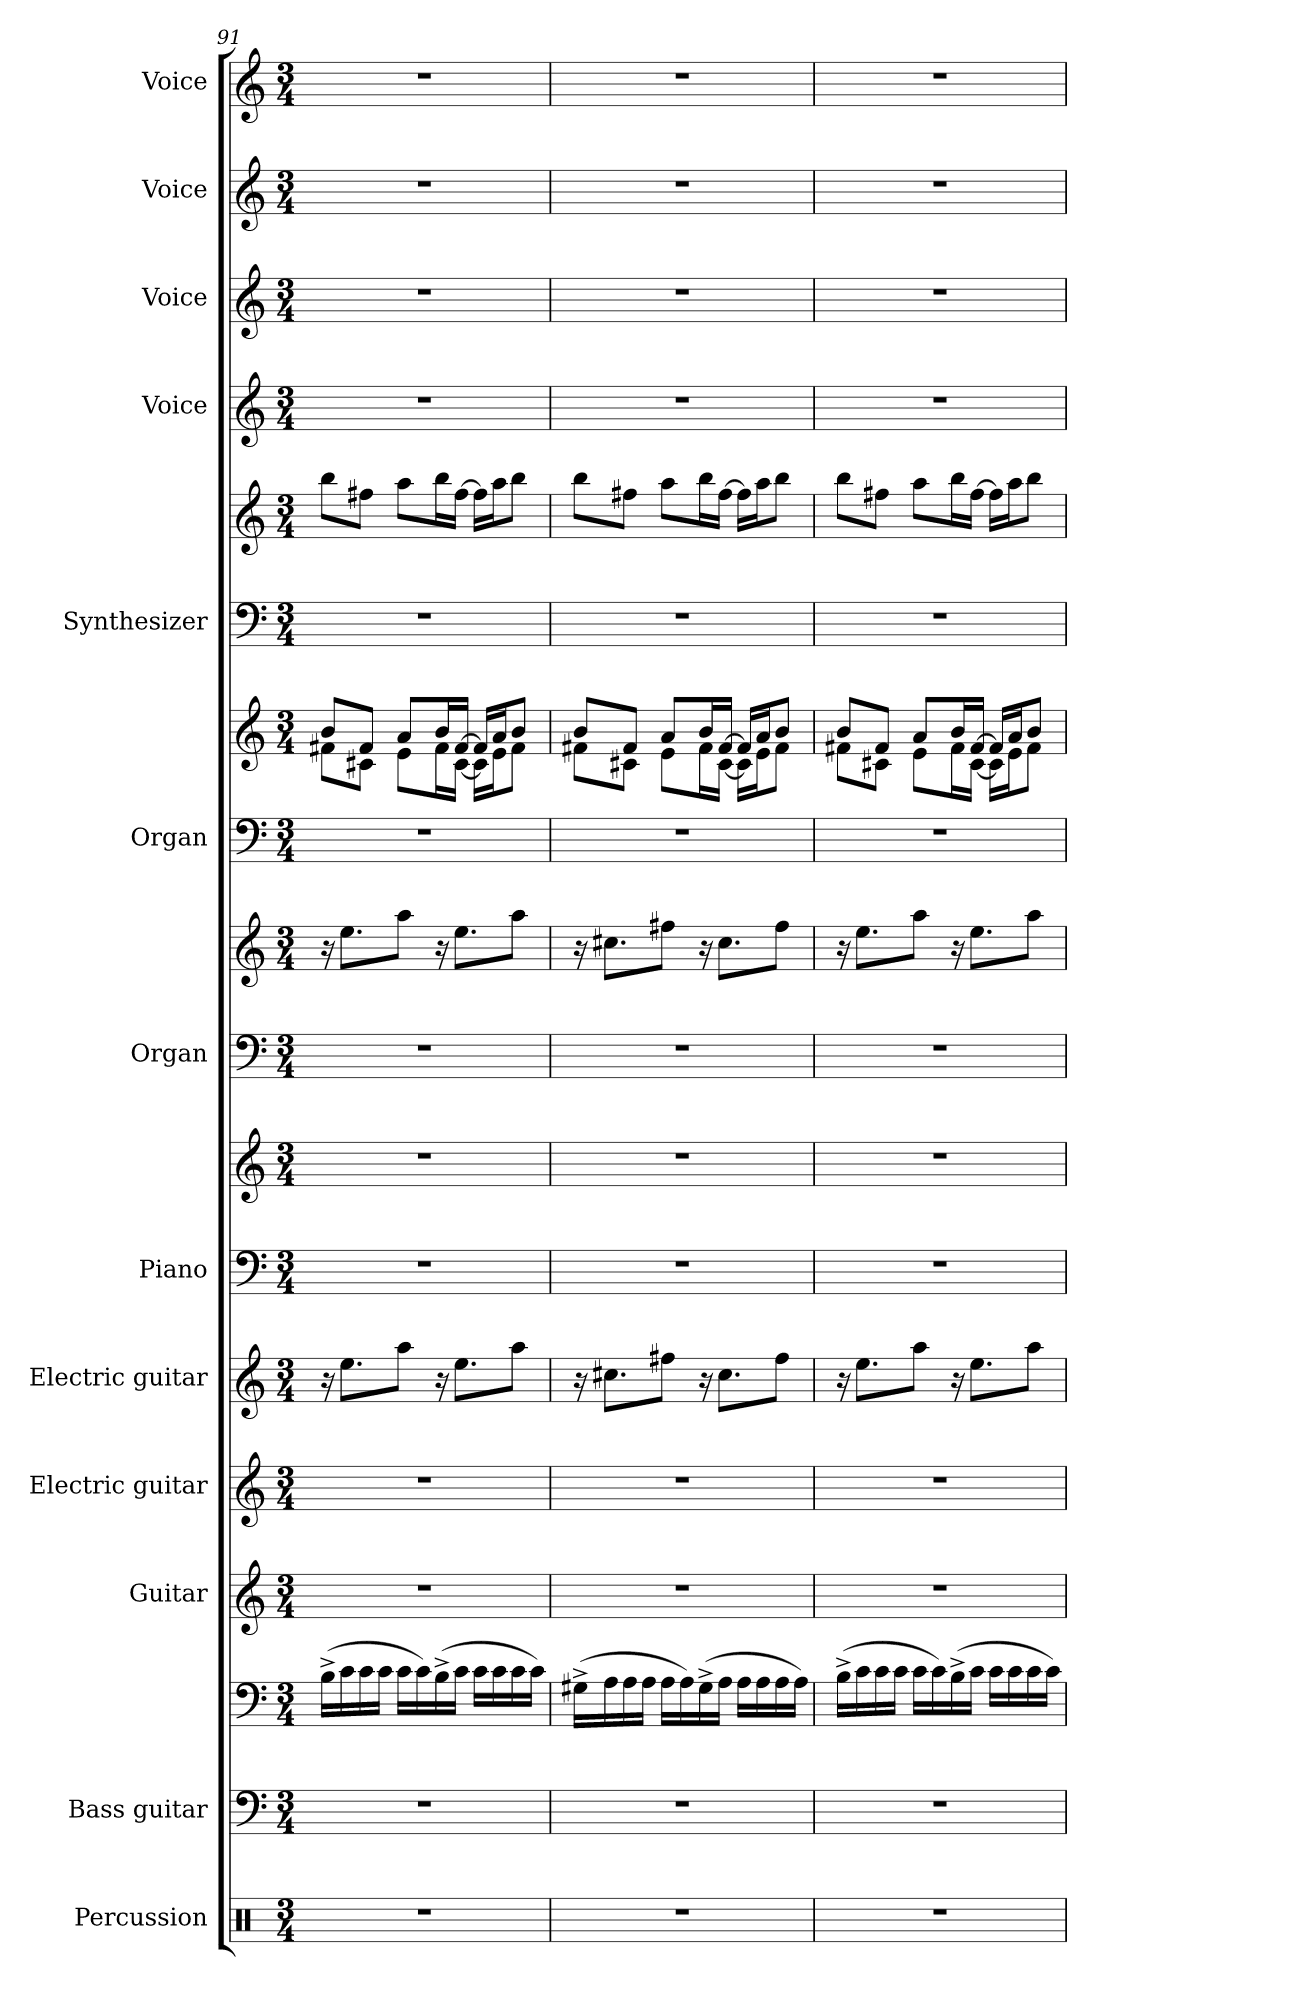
**kern	**kern	**kern	**kern	**kern	**kern	**kern	**kern	**kern	**kern	**kern	**kern	**kern	**kern	**kern	**kern	**kern	**kern
*part13	*part12	*part12	*part11	*part10	*part9	*part8	*part8	*part7	*part7	*part6	*part6	*part5	*part5	*part4	*part3	*part2	*part1
*staff18	*staff17	*staff16	*staff15	*staff14	*staff13	*staff12	*staff11	*staff10	*staff9	*staff8	*staff7	*staff6	*staff5	*staff4	*staff3	*staff2	*staff1
*I"Percussion	*I"Bass guitar	*	*I"Guitar	*I"Electric guitar	*I"Electric guitar	*I"Piano	*	*I"Organ	*	*I"Organ	*	*I"Synthesizer	*	*I"Voice	*I"Voice	*I"Voice	*I"Voice
*I'Perc.	*I'Bass	*	*I'Guit.	*I'El. gtr	*I'El. gtr	*I'Pno	*	*I'Org.	*	*I'Org.	*	*I'Synth.	*	*I'Voice	*I'Voice	*I'Voice	*I'Voice
!!LO:PB:g=z
*clefX	*clefF4	*clefF4	*clefG2	*clefG2	*clefG2	*clefF4	*clefG2	*clefF4	*clefG2	*clefF4	*clefG2	*clefF4	*clefG2	*clefG2	*clefG2	*clefG2	*clefG2
*	*ITrd7c12	*ITrd7c12	*ITrd7c12	*ITrd7c12	*ITrd7c12	*	*	*	*	*	*	*	*	*	*	*	*
*k[]	*k[]	*k[]	*k[]	*k[]	*k[]	*k[]	*k[]	*k[]	*k[]	*k[]	*k[]	*k[]	*k[]	*k[]	*k[]	*k[]	*k[]
*C:	*C:	*C:	*C:	*C:	*C:	*C:	*C:	*C:	*C:	*C:	*C:	*C:	*C:	*C:	*C:	*C:	*C:
*M3/4	*M3/4	*M3/4	*M3/4	*M3/4	*M3/4	*M3/4	*M3/4	*M3/4	*M3/4	*M3/4	*M3/4	*M3/4	*M3/4	*M3/4	*M3/4	*M3/4	*M3/4
=91	=91	=91	=91	=91	=91	=91	=91	=91	=91	=91	=91	=91	=91	=91	=91	=91	=91
!LO:N:vis=1	!LO:N:vis=1	!	!LO:N:vis=1	!LO:N:vis=1	!	!LO:N:vis=1	!LO:N:vis=1	!LO:N:vis=1	!	!LO:N:vis=1	!	!LO:N:vis=1	!	!LO:N:vis=1	!LO:N:vis=1	!LO:N:vis=1	!LO:N:vis=1
*	*	*	*	*	*	*	*	*	*	*	*^	*	*	*	*	*	*
2.r	2.r	(16BB^i\LL	2.r	2.r	16r	2.r	2.r	2.r	16r	2.r	8bi/L	8f#Xi\L	2.r	8bbi\L	2.r	2.r	2.r	2.r
.	.	16Ci\	.	.	8.ei\L	.	.	.	8.eei\L	.	.	.	.	.	.	.	.	.
.	.	16Ci\	.	.	.	.	.	.	.	.	8f#i/J	8c#Xi\J	.	8ff#Xi\J	.	.	.	.
.	.	16Ci\JJ	.	.	.	.	.	.	.	.	.	.	.	.	.	.	.	.
.	.	16Ci\LL	.	.	8ai\J	.	.	.	8aai\J	.	8ai/L	8ei\L	.	8aai\L	.	.	.	.
.	.	16Ci\)	.	.	.	.	.	.	.	.	.	.	.	.	.	.	.	.
.	.	(16BB^i\	.	.	16r	.	.	.	16r	.	16bi/L	16f#i\L	.	16bbi\L	.	.	.	.
.	.	16Ci\JJ	.	.	8.ei\L	.	.	.	8.eei\L	.	[>16f#i/JJ	[<16c#i\JJ	.	[>16ff#i\JJ	.	.	.	.
.	.	16Ci\LL	.	.	.	.	.	.	.	.	16f#i/LL]	16c#i\LL]	.	16ff#i\LL]	.	.	.	.
.	.	16Ci\	.	.	.	.	.	.	.	.	16ai/J	16ei\J	.	16aai\J	.	.	.	.
.	.	16Ci\	.	.	8ai\J	.	.	.	8aai\J	.	8bi/J	8f#i\J	.	8bbi\J	.	.	.	.
.	.	16Ci\JJ)	.	.	.	.	.	.	.	.	.	.	.	.	.	.	.	.
=92	=92	=92	=92	=92	=92	=92	=92	=92	=92	=92	=92	=92	=92	=92	=92	=92	=92	=92
!LO:N:vis=1	!LO:N:vis=1	!	!LO:N:vis=1	!LO:N:vis=1	!	!LO:N:vis=1	!LO:N:vis=1	!LO:N:vis=1	!	!LO:N:vis=1	!	!	!LO:N:vis=1	!	!LO:N:vis=1	!LO:N:vis=1	!LO:N:vis=1	!LO:N:vis=1
2.r	2.r	(16GG#X^i\LL	2.r	2.r	16r	2.r	2.r	2.r	16r	2.r	8bi/L	8f#Xi\L	2.r	8bbi\L	2.r	2.r	2.r	2.r
.	.	16AAi\	.	.	8.c#Xi\L	.	.	.	8.cc#Xi\L	.	.	.	.	.	.	.	.	.
.	.	16AAi\	.	.	.	.	.	.	.	.	8f#i/J	8c#Xi\J	.	8ff#Xi\J	.	.	.	.
.	.	16AAi\JJ	.	.	.	.	.	.	.	.	.	.	.	.	.	.	.	.
.	.	16AAi\LL	.	.	8f#Xi\J	.	.	.	8ff#Xi\J	.	8ai/L	8ei\L	.	8aai\L	.	.	.	.
.	.	16AAi\)	.	.	.	.	.	.	.	.	.	.	.	.	.	.	.	.
.	.	(16GG#^i\	.	.	16r	.	.	.	16r	.	16bi/L	16f#i\L	.	16bbi\L	.	.	.	.
.	.	16AAi\JJ	.	.	8.c#i\L	.	.	.	8.cc#i\L	.	[>16f#i/JJ	[<16c#i\JJ	.	[>16ff#i\JJ	.	.	.	.
.	.	16AAi\LL	.	.	.	.	.	.	.	.	16f#i/LL]	16c#i\LL]	.	16ff#i\LL]	.	.	.	.
.	.	16AAi\	.	.	.	.	.	.	.	.	16ai/J	16ei\J	.	16aai\J	.	.	.	.
.	.	16AAi\	.	.	8f#i\J	.	.	.	8ff#i\J	.	8bi/J	8f#i\J	.	8bbi\J	.	.	.	.
.	.	16AAi\JJ)	.	.	.	.	.	.	.	.	.	.	.	.	.	.	.	.
=93	=93	=93	=93	=93	=93	=93	=93	=93	=93	=93	=93	=93	=93	=93	=93	=93	=93	=93
!LO:N:vis=1	!LO:N:vis=1	!	!LO:N:vis=1	!LO:N:vis=1	!	!LO:N:vis=1	!LO:N:vis=1	!LO:N:vis=1	!	!LO:N:vis=1	!	!	!LO:N:vis=1	!	!LO:N:vis=1	!LO:N:vis=1	!LO:N:vis=1	!LO:N:vis=1
2.r	2.r	(16BB^i\LL	2.r	2.r	16r	2.r	2.r	2.r	16r	2.r	8bi/L	8f#Xi\L	2.r	8bbi\L	2.r	2.r	2.r	2.r
.	.	16Ci\	.	.	8.ei\L	.	.	.	8.eei\L	.	.	.	.	.	.	.	.	.
.	.	16Ci\	.	.	.	.	.	.	.	.	8f#i/J	8c#Xi\J	.	8ff#Xi\J	.	.	.	.
.	.	16Ci\JJ	.	.	.	.	.	.	.	.	.	.	.	.	.	.	.	.
.	.	16Ci\LL	.	.	8ai\J	.	.	.	8aai\J	.	8ai/L	8ei\L	.	8aai\L	.	.	.	.
.	.	16Ci\)	.	.	.	.	.	.	.	.	.	.	.	.	.	.	.	.
.	.	(16BB^i\	.	.	16r	.	.	.	16r	.	16bi/L	16f#i\L	.	16bbi\L	.	.	.	.
.	.	16Ci\JJ	.	.	8.ei\L	.	.	.	8.eei\L	.	[>16f#i/JJ	[<16c#i\JJ	.	[>16ff#i\JJ	.	.	.	.
.	.	16Ci\LL	.	.	.	.	.	.	.	.	16f#i/LL]	16c#i\LL]	.	16ff#i\LL]	.	.	.	.
.	.	16Ci\	.	.	.	.	.	.	.	.	16ai/J	16ei\J	.	16aai\J	.	.	.	.
.	.	16Ci\	.	.	8ai\J	.	.	.	8aai\J	.	8bi/J	8f#i\J	.	8bbi\J	.	.	.	.
.	.	16Ci\JJ)	.	.	.	.	.	.	.	.	.	.	.	.	.	.	.	.
*	*	*	*	*	*	*	*	*	*	*	*v	*v	*	*	*	*	*	*
=	=	=	=	=	=	=	=	=	=	=	=	=	=	=	=	=	=
*-	*-	*-	*-	*-	*-	*-	*-	*-	*-	*-	*-	*-	*-	*-	*-	*-	*-
